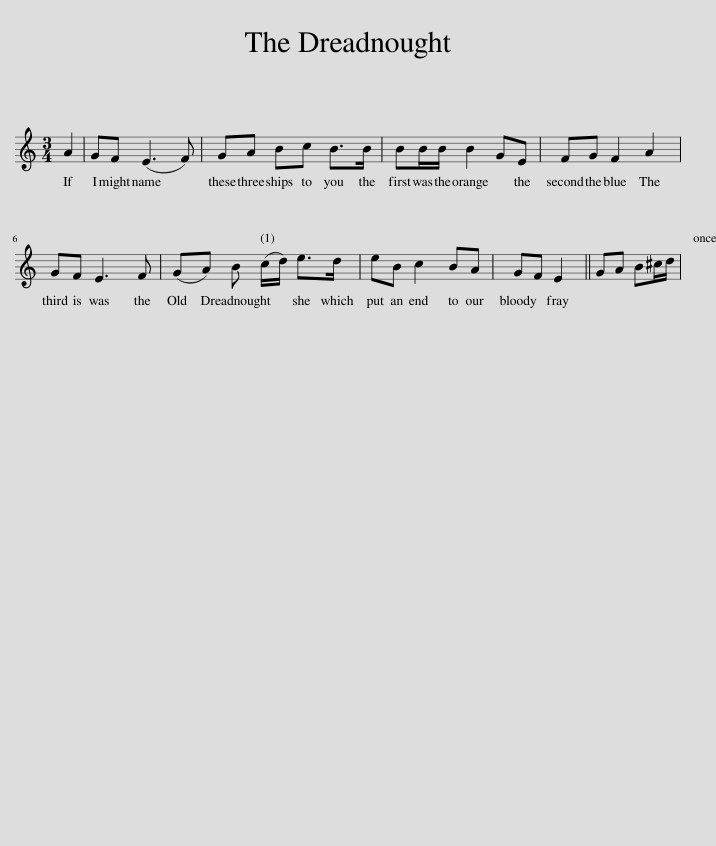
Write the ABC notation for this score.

X:1
L:1/8
M:3/4
I:linebreak $
K:C
V:1 treble
V:1
 A2 | GF (E3 F) | GA Bc B>B | BB/B/ B2 GE | FG F2 A2 |$ %5
 GF E3 F | (GA) B (c/d/) e>d | eB c2 BA | GF E2 || GA B^c/d/ | %10
